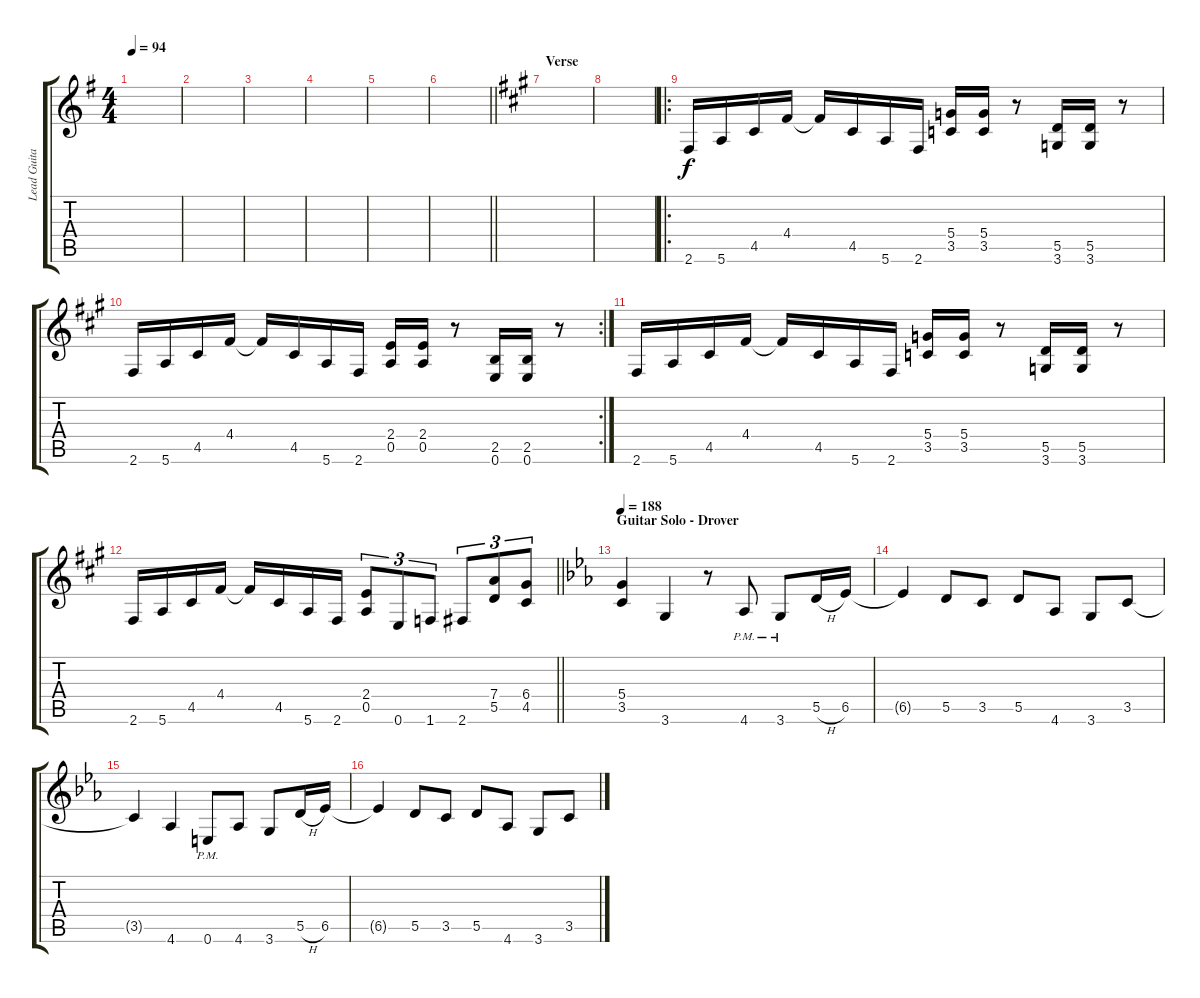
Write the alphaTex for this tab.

\track ("Lead Guitar(G.Drover)" "Lead Guita") {instrument overdrivenguitar}
\staff {score tabs}
\tuning (E4 B3 G3 D3 A2 E2) {hide}
\ts (4 4)
\tempo 94
\clef g2
\ks g
|
|
|
|
|
\barLineRight lightlight
|
\section ("" "Verse")
\ks a
|
|
\ro
2.6.16 5.6.16 4.5.16 4.4.16 4.4{t}.16 4.5.16 5.6.16 2.6.16 (5.4 3.5).16 (5.4 3.5).16 r.8 (5.5 3.6).16 (5.5 3.6).16 r.8 |
\rc 2
2.6.16 5.6.16 4.5.16 4.4.16 4.4{t}.16 4.5.16 5.6.16 2.6.16 (2.4 0.5).16 (2.4 0.5).16 r.8 (2.5 0.6).16 (2.5 0.6).16 r.8 |
2.6.16 5.6.16 4.5.16 4.4.16 4.4{t}.16 4.5.16 5.6.16 2.6.16 (5.4 3.5).16 (5.4 3.5).16 r.8 (5.5 3.6).16 (5.5 3.6).16 r.8 |
\barLineRight lightlight
2.6.16 5.6.16 4.5.16 4.4.16 4.4{t}.16 4.5.16 5.6.16 2.6.16 (2.4 0.5).8{tu (3 2)} 0.6.8{tu (3 2)} 1.6.8{tu (3 2)} 2.6.8{tu (3 2)} (7.4 5.5).8{tu (3 2)} (6.4 4.5).8{tu (3 2)} |
\section ("" "Guitar Solo - Drover")
\tempo 188
\ks eb
(5.4 3.5).4 3.6.4 r.8 4.6{pm}.8 3.6{pm}.8 5.5{h}.16 6.5.16 |
6.5{t}.4 5.5.8 3.5.8 5.5.8 4.6.8 3.6.8 3.5.8 |
3.5{t}.4 4.6.4 0.6{pm}.8 4.6.8 3.6.8 5.5{h}.16 6.5.16 |
6.5{t}.4 5.5.8 3.5.8 5.5.8 4.6.8 3.6.8 3.5.8
